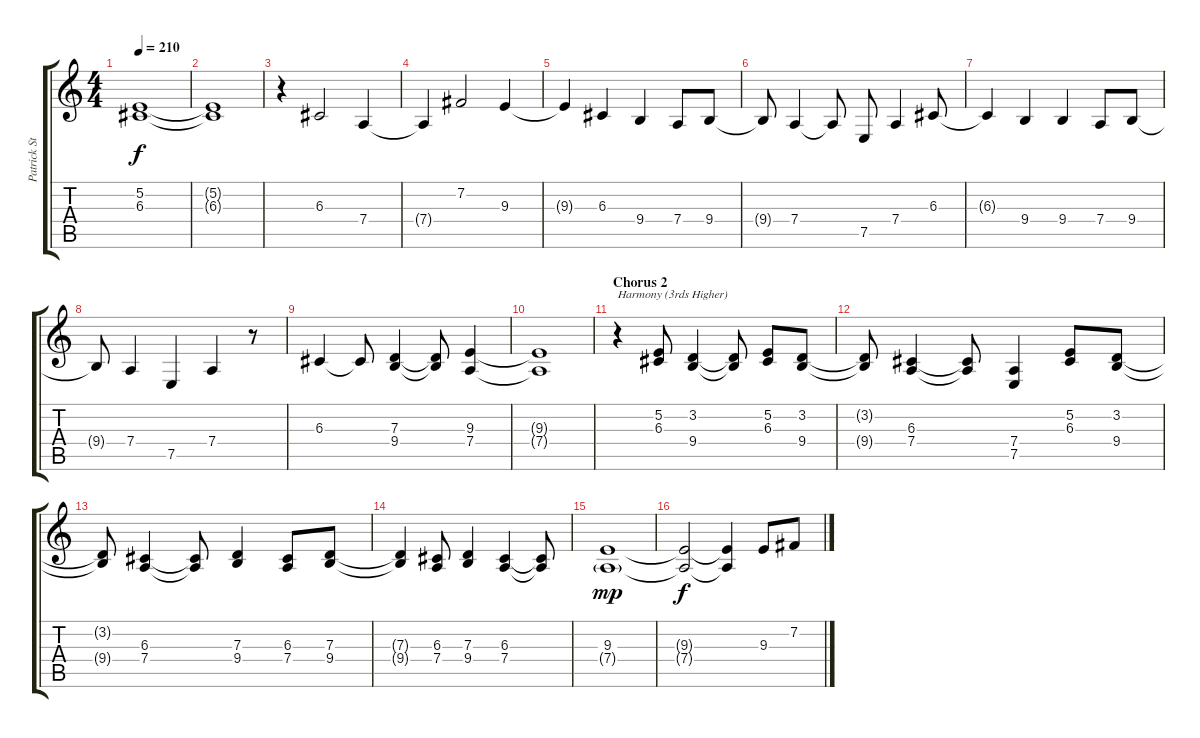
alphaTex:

\track ("Patrick Stump (Lead Vocal and Harmonies)" "Patrick St") {instrument clarinet}
\staff {score tabs}
\tuning (E4 B3 G3 D3 A2 E2) {hide}
\ts (4 4)
\tempo 210
\clef g2
\ks c
(5.2{t} 6.3{t}).1{dy f} |
(5.2{t} 6.3{t}).1 |
r.4 6.3.2 7.4.4 |
7.4{t}.4 7.2.2 9.3.4 |
9.3{t}.4 6.3.4 9.4.4 7.4.8 9.4.8 |
9.4{t}.8 7.4.4 7.4{t}.8 7.5.8 7.4.4 6.3.8 |
6.3{t}.4 9.4.4 9.4.4 7.4.8 9.4.8 |
9.4{t}.8 7.4.4 7.5.4 7.4.4 r.8 |
6.3.4 6.3{t}.8 (7.3 9.4).4 (7.3{t} 9.4{t}).8 (9.3 7.4).4 |
(9.3{t} 7.4{t}).1 |
\section ("" "Chorus 2")
r.4{txt "Harmony (3rds Higher)"} (5.2 6.3).8 (3.2 9.4).4 (3.2{t} 9.4{t}).8 (5.2 6.3).8 (3.2 9.4).8 |
(3.2{t} 9.4{t}).8 (6.3 7.4).4 (6.3{t} 7.4{t}).8 (7.4 7.5).4 (5.2 6.3).8 (3.2 9.4).8 |
(3.2{t} 9.4{t}).8 (6.3 7.4).4 (6.3{t} 7.4{t}).8 (7.3 9.4).4 (6.3 7.4).8 (7.3 9.4).8 |
(7.3{t} 9.4{t}).4 (6.3 7.4).8 (7.3 9.4).4 (6.3 7.4).4 (6.3{t} 7.4{t}).8 |
(9.3 7.4{g}).1{dy mp} |
(9.3{t} 7.4{t}).2{dy f} (9.3{t} 7.4{t}).4 9.3.8 7.2.8
